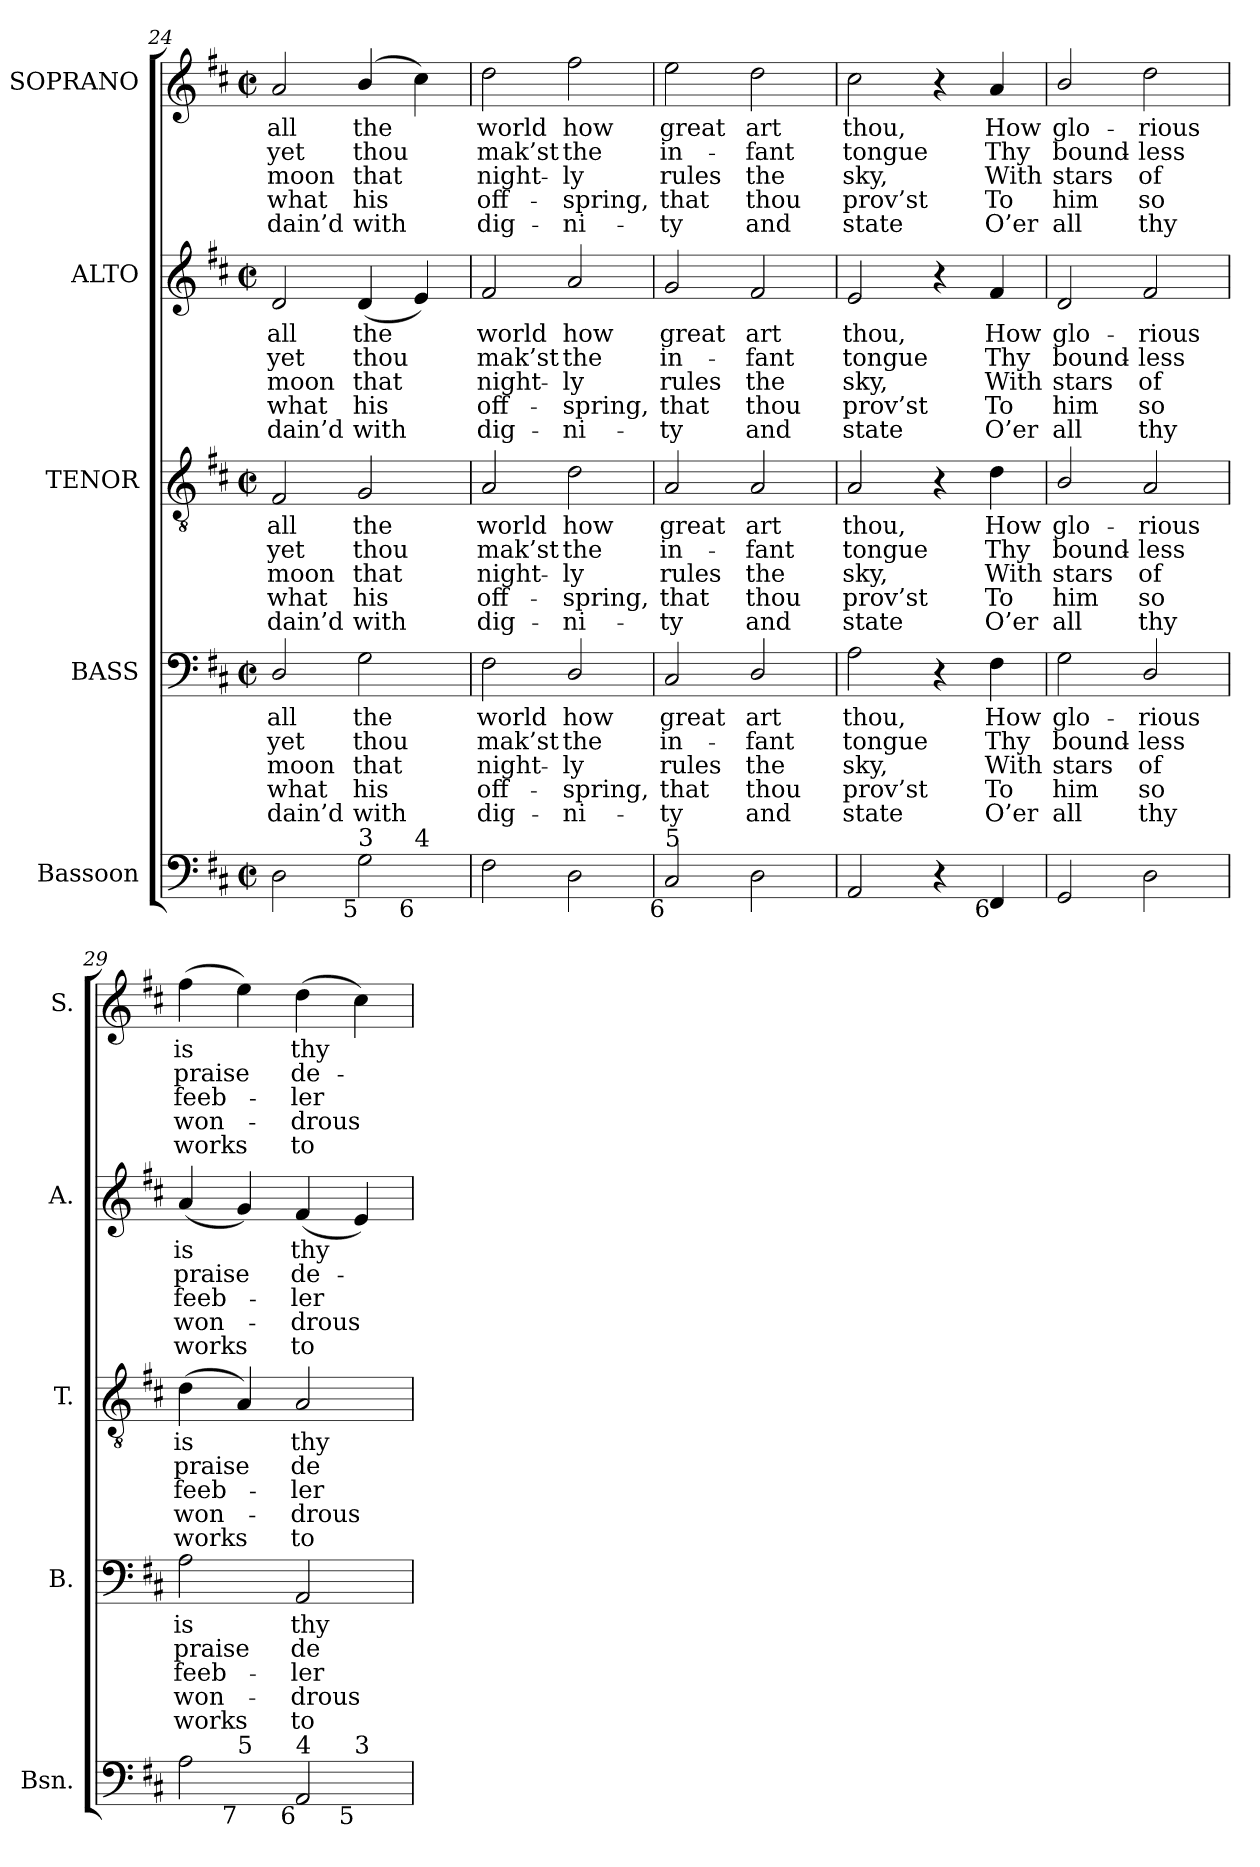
**kern	**kern	**text	**text	**text	**text	**text	**kern	**text	**text	**text	**text	**text	**kern	**text	**text	**text	**text	**text	**kern	**text	**text	**text	**text	**text
*part5	*part4	*part4	*part4	*part4	*part4	*part4	*part3	*part3	*part3	*part3	*part3	*part3	*part2	*part2	*part2	*part2	*part2	*part2	*part1	*part1	*part1	*part1	*part1	*part1
*staff5	*staff4	*staff4	*staff4	*staff4	*staff4	*staff4	*staff3	*staff3	*staff3	*staff3	*staff3	*staff3	*staff2	*staff2	*staff2	*staff2	*staff2	*staff2	*staff1	*staff1	*staff1	*staff1	*staff1	*staff1
*I"Bassoon	*I"BASS	*	*	*	*	*	*I"TENOR	*	*	*	*	*	*I"ALTO	*	*	*	*	*	*I"SOPRANO	*	*	*	*	*
*I'Bsn.	*I'B.	*	*	*	*	*	*I'T.	*	*	*	*	*	*I'A.	*	*	*	*	*	*I'S.	*	*	*	*	*
*clefF4	*clefF4	*	*	*	*	*	*clefGv2	*	*	*	*	*	*clefG2	*	*	*	*	*	*clefG2	*	*	*	*	*
*	*	*	*	*	*	*	*ITrd7c12	*	*	*	*	*	*	*	*	*	*	*	*	*	*	*	*	*
*k[f#c#]	*k[f#c#]	*	*	*	*	*	*k[f#c#]	*	*	*	*	*	*k[f#c#]	*	*	*	*	*	*k[f#c#]	*	*	*	*	*
*D:	*D:	*	*	*	*	*	*D:	*	*	*	*	*	*D:	*	*	*	*	*	*D:	*	*	*	*	*
*M2/2	*M2/2	*	*	*	*	*	*M2/2	*	*	*	*	*	*M2/2	*	*	*	*	*	*M2/2	*	*	*	*	*
*met(c|)	*met(c|)	*	*	*	*	*	*met(c|)	*	*	*	*	*	*met(c|)	*	*	*	*	*	*met(c|)	*	*	*	*	*
=24	=24	=24	=24	=24	=24	=24	=24	=24	=24	=24	=24	=24	=24	=24	=24	=24	=24	=24	=24	=24	=24	=24	=24	=24
!	!	!LO:LY:b:color=#000000	!LO:LY:b:color=#000000	!LO:LY:b:color=#000000	!LO:LY:b:color=#000000	!LO:LY:b:color=#000000	!	!	!	!	!	!	!	!	!	!	!	!	!	!	!	!	!	!
!	!	!	!	!	!	!	!	!LO:LY:b:color=#000000	!LO:LY:b:color=#000000	!LO:LY:b:color=#000000	!LO:LY:b:color=#000000	!LO:LY:b:color=#000000	!	!	!	!	!	!	!	!	!	!	!	!
!	!	!	!	!	!	!	!	!	!	!	!	!	!	!LO:LY:b:color=#000000	!LO:LY:b:color=#000000	!LO:LY:b:color=#000000	!LO:LY:b:color=#000000	!LO:LY:b:color=#000000	!	!	!	!	!	!
!	!	!	!	!	!	!	!	!	!	!	!	!	!	!	!	!	!	!	!	!LO:LY:b:color=#000000	!LO:LY:b:color=#000000	!LO:LY:b:color=#000000	!LO:LY:b:color=#000000	!LO:LY:b:color=#000000
*^	*	*	*	*	*	*	*	*	*	*	*	*	*	*	*	*	*	*	*	*	*	*	*	*
2Di\	2.ryy	2Di/	all	yet	-moon	what	dain’d	2FF#i/	all	yet	-moon	what	dain’d	2di/	all	yet	-moon	what	dain’d	2ai/	all	yet	-moon	what	dain’d
!	!	!	!LO:LY:b:color=#000000	!LO:LY:b:color=#000000	!LO:LY:b:color=#000000	!LO:LY:b:color=#000000	!LO:LY:b:color=#000000	!	!	!	!	!	!	!	!	!	!	!	!	!	!	!	!	!	!
!	!	!	!	!	!	!	!	!	!LO:LY:b:color=#000000	!LO:LY:b:color=#000000	!LO:LY:b:color=#000000	!LO:LY:b:color=#000000	!LO:LY:b:color=#000000	!	!	!	!	!	!	!	!	!	!	!	!
!	!	!	!	!	!	!	!	!	!	!	!	!	!	!	!LO:LY:b:color=#000000	!LO:LY:b:color=#000000	!LO:LY:b:color=#000000	!LO:LY:b:color=#000000	!LO:LY:b:color=#000000	!	!	!	!	!	!
!LO:TX:b:rj:t=5	!	!	!	!	!	!	!	!	!	!	!	!	!	!	!	!	!	!	!	!	!	!	!	!	!
!LO:TX:t=3	!	!	!	!	!	!	!	!	!	!	!	!	!	!	!	!	!	!	!	!	!	!	!	!	!
!	!	!	!	!	!	!	!	!	!	!	!	!	!	!	!	!	!	!	!	!	!LO:LY:b:color=#000000	!LO:LY:b:color=#000000	!LO:LY:b:color=#000000	!LO:LY:b:color=#000000	!LO:LY:b:color=#000000
2Gi\	.	2Gi\	the	thou	that	his	with	2GGi/	the	thou	that	his	with	(4di/	the	thou	that	his	with	(4bi/	the	thou	that	his	with
!	!LO:TX:b:rj:t=6	!	!	!	!	!	!	!	!	!	!	!	!	!	!	!	!	!	!	!	!	!	!	!	!
!	!LO:TX:t=4	!	!	!	!	!	!	!	!	!	!	!	!	!	!	!	!	!	!	!	!	!	!	!	!
.	4ryy	.	.	.	.	.	.	.	.	.	.	.	.	4ei/)	.	.	.	.	.	4cc#i\)	.	.	.	.	.
*v	*v	*	*	*	*	*	*	*	*	*	*	*	*	*	*	*	*	*	*	*	*	*	*	*	*
=25	=25	=25	=25	=25	=25	=25	=25	=25	=25	=25	=25	=25	=25	=25	=25	=25	=25	=25	=25	=25	=25	=25	=25	=25
*^	*	*	*	*	*	*	*	*	*	*	*	*	*	*	*	*	*	*	*	*	*	*	*	*
!	!	!	!LO:LY:b:color=#000000	!LO:LY:b:color=#000000	!LO:LY:b:color=#000000	!LO:LY:b:color=#000000	!LO:LY:b:color=#000000	!	!	!	!	!	!	!	!	!	!	!	!	!	!	!	!	!	!
*v	*v	*	*	*	*	*	*	*	*	*	*	*	*	*	*	*	*	*	*	*	*	*	*	*	*
*^	*	*	*	*	*	*	*	*	*	*	*	*	*	*	*	*	*	*	*	*	*	*	*	*
!	!	!	!	!	!	!	!	!	!LO:LY:b:color=#000000	!LO:LY:b:color=#000000	!LO:LY:b:color=#000000	!LO:LY:b:color=#000000	!LO:LY:b:color=#000000	!	!	!	!	!	!	!	!	!	!	!	!
*v	*v	*	*	*	*	*	*	*	*	*	*	*	*	*	*	*	*	*	*	*	*	*	*	*	*
*^	*	*	*	*	*	*	*	*	*	*	*	*	*	*	*	*	*	*	*	*	*	*	*	*
!	!	!	!	!	!	!	!	!	!	!	!	!	!	!	!LO:LY:b:color=#000000	!LO:LY:b:color=#000000	!LO:LY:b:color=#000000	!LO:LY:b:color=#000000	!LO:LY:b:color=#000000	!	!	!	!	!	!
*v	*v	*	*	*	*	*	*	*	*	*	*	*	*	*	*	*	*	*	*	*	*	*	*	*	*
*^	*	*	*	*	*	*	*	*	*	*	*	*	*	*	*	*	*	*	*	*	*	*	*	*
!LO:TX:b:rj:t=6	!	!	!	!	!	!	!	!	!	!	!	!	!	!	!	!	!	!	!	!	!	!	!	!	!
!	!	!	!	!	!	!	!	!	!	!	!	!	!	!	!	!	!	!	!	!	!LO:LY:b:color=#000000	!LO:LY:b:color=#000000	!LO:LY:b:color=#000000	!LO:LY:b:color=#000000	!LO:LY:b:color=#000000
*v	*v	*	*	*	*	*	*	*	*	*	*	*	*	*	*	*	*	*	*	*	*	*	*	*	*
2F#i\	2F#i\	world	mak’st	night-	-off-	-dig-	2AAi/	world	mak’st	night-	-off-	-dig-	2f#i/	world	mak’st	night-	-off-	-dig-	2ddi\	world	mak’st	night-	-off-	-dig-
!	!	!LO:LY:b:color=#000000	!LO:LY:b:color=#000000	!LO:LY:b:color=#000000	!LO:LY:b:color=#000000	!LO:LY:b:color=#000000	!	!	!	!	!	!	!	!	!	!	!	!	!	!	!	!	!	!
!	!	!	!	!	!	!	!	!LO:LY:b:color=#000000	!LO:LY:b:color=#000000	!LO:LY:b:color=#000000	!LO:LY:b:color=#000000	!LO:LY:b:color=#000000	!	!	!	!	!	!	!	!	!	!	!	!
!	!	!	!	!	!	!	!	!	!	!	!	!	!	!LO:LY:b:color=#000000	!LO:LY:b:color=#000000	!LO:LY:b:color=#000000	!LO:LY:b:color=#000000	!LO:LY:b:color=#000000	!	!	!	!	!	!
!	!	!	!	!	!	!	!	!	!	!	!	!	!	!	!	!	!	!	!	!LO:LY:b:color=#000000	!LO:LY:b:color=#000000	!LO:LY:b:color=#000000	!LO:LY:b:color=#000000	!LO:LY:b:color=#000000
2Di\	2Di/	how	the	-ly	spring,	ni-	2Di\	how	the	-ly	spring,	ni-	2ai/	how	the	-ly	spring,	ni-	2ff#i\	how	the	-ly	spring,	ni-
=26	=26	=26	=26	=26	=26	=26	=26	=26	=26	=26	=26	=26	=26	=26	=26	=26	=26	=26	=26	=26	=26	=26	=26	=26
!	!	!LO:LY:b:color=#000000	!LO:LY:b:color=#000000	!LO:LY:b:color=#000000	!LO:LY:b:color=#000000	!LO:LY:b:color=#000000	!	!	!	!	!	!	!	!	!	!	!	!	!	!	!	!	!	!
!	!	!	!	!	!	!	!	!LO:LY:b:color=#000000	!LO:LY:b:color=#000000	!LO:LY:b:color=#000000	!LO:LY:b:color=#000000	!LO:LY:b:color=#000000	!	!	!	!	!	!	!	!	!	!	!	!
!	!	!	!	!	!	!	!	!	!	!	!	!	!	!LO:LY:b:color=#000000	!LO:LY:b:color=#000000	!LO:LY:b:color=#000000	!LO:LY:b:color=#000000	!LO:LY:b:color=#000000	!	!	!	!	!	!
!LO:TX:b:rj:t=6	!	!	!	!	!	!	!	!	!	!	!	!	!	!	!	!	!	!	!	!	!	!	!	!
!LO:TX:t=5	!	!	!	!	!	!	!	!	!	!	!	!	!	!	!	!	!	!	!	!	!	!	!	!
!	!	!	!	!	!	!	!	!	!	!	!	!	!	!	!	!	!	!	!	!LO:LY:b:color=#000000	!LO:LY:b:color=#000000	!LO:LY:b:color=#000000	!LO:LY:b:color=#000000	!LO:LY:b:color=#000000
2C#i/	2C#i/	great	in-	-rules	that	ty	2AAi/	great	in-	-rules	that	ty	2gi/	great	in-	-rules	that	ty	2eei\	great	in-	-rules	that	ty
!	!	!LO:LY:b:color=#000000	!LO:LY:b:color=#000000	!LO:LY:b:color=#000000	!LO:LY:b:color=#000000	!LO:LY:b:color=#000000	!	!	!	!	!	!	!	!	!	!	!	!	!	!	!	!	!	!
!	!	!	!	!	!	!	!	!LO:LY:b:color=#000000	!LO:LY:b:color=#000000	!LO:LY:b:color=#000000	!LO:LY:b:color=#000000	!LO:LY:b:color=#000000	!	!	!	!	!	!	!	!	!	!	!	!
!	!	!	!	!	!	!	!	!	!	!	!	!	!	!LO:LY:b:color=#000000	!LO:LY:b:color=#000000	!LO:LY:b:color=#000000	!LO:LY:b:color=#000000	!LO:LY:b:color=#000000	!	!	!	!	!	!
!	!	!	!	!	!	!	!	!	!	!	!	!	!	!	!	!	!	!	!	!LO:LY:b:color=#000000	!LO:LY:b:color=#000000	!LO:LY:b:color=#000000	!LO:LY:b:color=#000000	!LO:LY:b:color=#000000
2Di\	2Di/	art	-fant	the	thou	and	2AAi/	art	-fant	the	thou	and	2f#i/	art	-fant	the	thou	and	2ddi\	art	-fant	the	thou	and
=27	=27	=27	=27	=27	=27	=27	=27	=27	=27	=27	=27	=27	=27	=27	=27	=27	=27	=27	=27	=27	=27	=27	=27	=27
!	!	!LO:LY:b:color=#000000	!LO:LY:b:color=#000000	!LO:LY:b:color=#000000	!LO:LY:b:color=#000000	!LO:LY:b:color=#000000	!	!	!	!	!	!	!	!	!	!	!	!	!	!	!	!	!	!
!	!	!	!	!	!	!	!	!LO:LY:b:color=#000000	!LO:LY:b:color=#000000	!LO:LY:b:color=#000000	!LO:LY:b:color=#000000	!LO:LY:b:color=#000000	!	!	!	!	!	!	!	!	!	!	!	!
!	!	!	!	!	!	!	!	!	!	!	!	!	!	!LO:LY:b:color=#000000	!LO:LY:b:color=#000000	!LO:LY:b:color=#000000	!LO:LY:b:color=#000000	!LO:LY:b:color=#000000	!	!	!	!	!	!
!	!	!	!	!	!	!	!	!	!	!	!	!	!	!	!	!	!	!	!	!LO:LY:b:color=#000000	!LO:LY:b:color=#000000	!LO:LY:b:color=#000000	!LO:LY:b:color=#000000	!LO:LY:b:color=#000000
2AAi/	2Ai\	thou,	tongue	sky,	prov’st	state	2AAi/	thou,	tongue	sky,	prov’st	state	2ei/	thou,	tongue	sky,	prov’st	state	2cc#i\	thou,	tongue	sky,	prov’st	state
4r	4r	.	.	.	.	.	4r	.	.	.	.	.	4r	.	.	.	.	.	4r	.	.	.	.	.
!	!	!LO:LY:b:color=#000000	!LO:LY:b:color=#000000	!LO:LY:b:color=#000000	!LO:LY:b:color=#000000	!LO:LY:b:color=#000000	!	!	!	!	!	!	!	!	!	!	!	!	!	!	!	!	!	!
!	!	!	!	!	!	!	!	!LO:LY:b:color=#000000	!LO:LY:b:color=#000000	!LO:LY:b:color=#000000	!LO:LY:b:color=#000000	!LO:LY:b:color=#000000	!	!	!	!	!	!	!	!	!	!	!	!
!	!	!	!	!	!	!	!	!	!	!	!	!	!	!LO:LY:b:color=#000000	!LO:LY:b:color=#000000	!LO:LY:b:color=#000000	!LO:LY:b:color=#000000	!LO:LY:b:color=#000000	!	!	!	!	!	!
!LO:TX:b:rj:t=6	!	!	!	!	!	!	!	!	!	!	!	!	!	!	!	!	!	!	!	!	!	!	!	!
!	!	!	!	!	!	!	!	!	!	!	!	!	!	!	!	!	!	!	!	!LO:LY:b:color=#000000	!LO:LY:b:color=#000000	!LO:LY:b:color=#000000	!LO:LY:b:color=#000000	!LO:LY:b:color=#000000
4FF#i/	4F#i\	How	Thy	With	To	O’er	4Di\	How	Thy	With	To	O’er	4f#i/	How	Thy	With	To	O’er	4ai/	How	Thy	With	To	O’er
=28	=28	=28	=28	=28	=28	=28	=28	=28	=28	=28	=28	=28	=28	=28	=28	=28	=28	=28	=28	=28	=28	=28	=28	=28
!	!	!LO:LY:b:color=#000000	!LO:LY:b:color=#000000	!LO:LY:b:color=#000000	!LO:LY:b:color=#000000	!LO:LY:b:color=#000000	!	!	!	!	!	!	!	!	!	!	!	!	!	!	!	!	!	!
!	!	!	!	!	!	!	!	!LO:LY:b:color=#000000	!LO:LY:b:color=#000000	!LO:LY:b:color=#000000	!LO:LY:b:color=#000000	!LO:LY:b:color=#000000	!	!	!	!	!	!	!	!	!	!	!	!
!	!	!	!	!	!	!	!	!	!	!	!	!	!	!LO:LY:b:color=#000000	!LO:LY:b:color=#000000	!LO:LY:b:color=#000000	!LO:LY:b:color=#000000	!LO:LY:b:color=#000000	!	!	!	!	!	!
!	!	!	!	!	!	!	!	!	!	!	!	!	!	!	!	!	!	!	!	!LO:LY:b:color=#000000	!LO:LY:b:color=#000000	!LO:LY:b:color=#000000	!LO:LY:b:color=#000000	!LO:LY:b:color=#000000
2GGi/	2Gi\	glo-	bound-	stars	him	all	2BBi/	glo-	bound-	stars	him	all	2di/	glo-	bound-	stars	him	all	2bi/	glo-	bound-	stars	him	all
!	!	!LO:LY:b:color=#000000	!LO:LY:b:color=#000000	!LO:LY:b:color=#000000	!LO:LY:b:color=#000000	!LO:LY:b:color=#000000	!	!	!	!	!	!	!	!	!	!	!	!	!	!	!	!	!	!
!	!	!	!	!	!	!	!	!LO:LY:b:color=#000000	!LO:LY:b:color=#000000	!LO:LY:b:color=#000000	!LO:LY:b:color=#000000	!LO:LY:b:color=#000000	!	!	!	!	!	!	!	!	!	!	!	!
!	!	!	!	!	!	!	!	!	!	!	!	!	!	!LO:LY:b:color=#000000	!LO:LY:b:color=#000000	!LO:LY:b:color=#000000	!LO:LY:b:color=#000000	!LO:LY:b:color=#000000	!	!	!	!	!	!
!	!	!	!	!	!	!	!	!	!	!	!	!	!	!	!	!	!	!	!	!LO:LY:b:color=#000000	!LO:LY:b:color=#000000	!LO:LY:b:color=#000000	!LO:LY:b:color=#000000	!LO:LY:b:color=#000000
2Di\	2Di/	-rious	-less	of	so	thy	2AAi/	-rious	-less	of	so	thy	2f#i/	-rious	-less	of	so	thy	2ddi\	-rious	-less	of	so	thy
=29	=29	=29	=29	=29	=29	=29	=29	=29	=29	=29	=29	=29	=29	=29	=29	=29	=29	=29	=29	=29	=29	=29	=29	=29
!	!	!LO:LY:b:color=#000000	!LO:LY:b:color=#000000	!LO:LY:b:color=#000000	!LO:LY:b:color=#000000	!LO:LY:b:color=#000000	!	!	!	!	!	!	!	!	!	!	!	!	!	!	!	!	!	!
!	!	!	!	!	!	!	!	!LO:LY:b:color=#000000	!LO:LY:b:color=#000000	!LO:LY:b:color=#000000	!LO:LY:b:color=#000000	!LO:LY:b:color=#000000	!	!	!	!	!	!	!	!	!	!	!	!
!	!	!	!	!	!	!	!	!	!	!	!	!	!	!LO:LY:b:color=#000000	!LO:LY:b:color=#000000	!LO:LY:b:color=#000000	!LO:LY:b:color=#000000	!LO:LY:b:color=#000000	!	!	!	!	!	!
!LO:TX:b:rj:t=6	!	!	!	!	!	!	!	!	!	!	!	!	!	!	!	!	!	!	!	!	!	!	!	!
!LO:TX:t=4	!	!	!	!	!	!	!	!	!	!	!	!	!	!	!	!	!	!	!	!	!	!	!	!
!	!	!	!	!	!	!	!	!	!	!	!	!	!	!	!	!	!	!	!	!LO:LY:b:color=#000000	!LO:LY:b:color=#000000	!LO:LY:b:color=#000000	!LO:LY:b:color=#000000	!LO:LY:b:color=#000000
*^	*	*	*	*	*	*	*	*	*	*	*	*	*	*	*	*	*	*	*	*	*	*	*	*
*	*^	*	*	*	*	*	*	*	*	*	*	*	*	*	*	*	*	*	*	*	*	*	*	*	*
2Ai\	4ryy	2.ryy	2Ai\	is	praise	feeb-	-won-	-works	(4Di\	is	praise	feeb-	-won-	-works	(4ai/	is	praise	feeb-	-won-	-works	(4ff#i\	is	praise	feeb-	-won-	-works
!	!LO:TX:b:rj:t=7	!	!	!	!	!	!	!	!	!	!	!	!	!	!	!	!	!	!	!	!	!	!	!	!	!
!	!LO:TX:t=5	!	!	!	!	!	!	!	!	!	!	!	!	!	!	!	!	!	!	!	!	!	!	!	!	!
.	2.ryy	.	.	.	.	.	.	.	4AAi/)	.	.	.	.	.	4gi/)	.	.	.	.	.	4eei\)	.	.	.	.	.
!	!	!	!	!LO:LY:b:color=#000000	!LO:LY:b:color=#000000	!LO:LY:b:color=#000000	!LO:LY:b:color=#000000	!LO:LY:b:color=#000000	!	!	!	!	!	!	!	!	!	!	!	!	!	!	!	!	!	!
!	!	!	!	!	!	!	!	!	!	!LO:LY:b:color=#000000	!LO:LY:b:color=#000000	!LO:LY:b:color=#000000	!LO:LY:b:color=#000000	!LO:LY:b:color=#000000	!	!	!	!	!	!	!	!	!	!	!	!
!	!	!	!	!	!	!	!	!	!	!	!	!	!	!	!	!LO:LY:b:color=#000000	!LO:LY:b:color=#000000	!LO:LY:b:color=#000000	!LO:LY:b:color=#000000	!LO:LY:b:color=#000000	!	!	!	!	!	!
!LO:TX:b:rj:t=6	!	!	!	!	!	!	!	!	!	!	!	!	!	!	!	!	!	!	!	!	!	!	!	!	!	!
!LO:TX:t=4	!	!	!	!	!	!	!	!	!	!	!	!	!	!	!	!	!	!	!	!	!	!	!	!	!	!
!	!	!	!	!	!	!	!	!	!	!	!	!	!	!	!	!	!	!	!	!	!	!LO:LY:b:color=#000000	!LO:LY:b:color=#000000	!LO:LY:b:color=#000000	!LO:LY:b:color=#000000	!LO:LY:b:color=#000000
2AAi/	.	.	2AAi/	thy	de-	ler	drous	to	2AAi/	thy	de-	ler	drous	to	(4f#i/	thy	de-	ler	drous	to	(4ddi\	thy	de-	ler	drous	to
!	!	!LO:TX:b:rj:t=5	!	!	!	!	!	!	!	!	!	!	!	!	!	!	!	!	!	!	!	!	!	!	!	!
!	!	!LO:TX:t=3	!	!	!	!	!	!	!	!	!	!	!	!	!	!	!	!	!	!	!	!	!	!	!	!
.	.	4ryy	.	.	.	.	.	.	.	.	.	.	.	.	4ei/)	.	.	.	.	.	4cc#i\)	.	.	.	.	.
*v	*v	*v	*	*	*	*	*	*	*	*	*	*	*	*	*	*	*	*	*	*	*	*	*	*	*	*
=	=	=	=	=	=	=	=	=	=	=	=	=	=	=	=	=	=	=	=	=	=	=	=	=
*-	*-	*-	*-	*-	*-	*-	*-	*-	*-	*-	*-	*-	*-	*-	*-	*-	*-	*-	*-	*-	*-	*-	*-	*-
